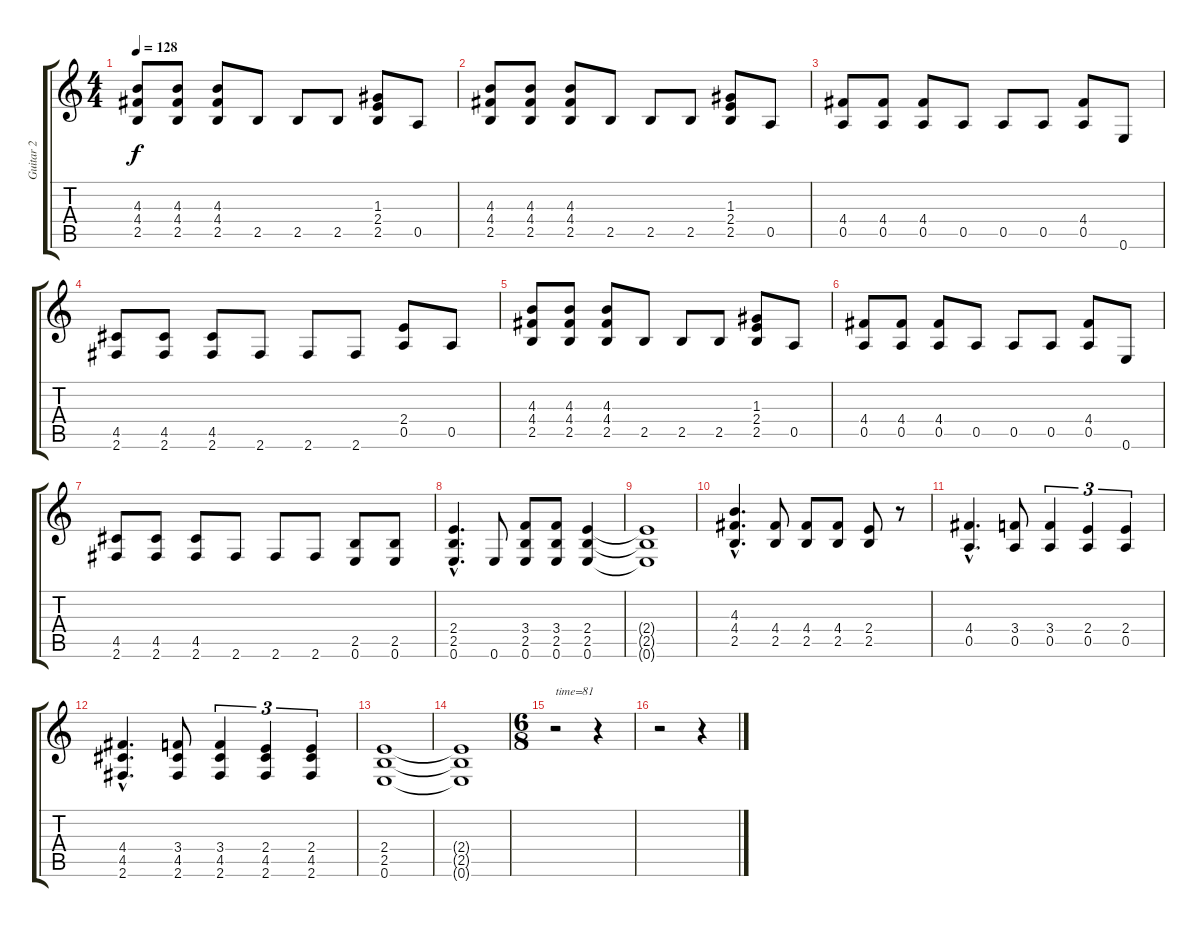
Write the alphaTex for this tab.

\track ("Guitar 2" "Guitar 2") {instrument distortionguitar}
\staff {score tabs}
\tuning (E4 B3 G3 D3 A2 E2) {hide}
\ts (4 4)
\tempo 128
\clef g2
\ks c
(4.3 4.4 2.5).8{dy f} (4.3 4.4 2.5).8 (4.3 4.4 2.5).8 2.5.8 2.5.8 2.5.8 (1.3 2.4 2.5).8 0.5.8 |
(4.3 4.4 2.5).8 (4.3 4.4 2.5).8 (4.3 4.4 2.5).8 2.5.8 2.5.8 2.5.8 (1.3 2.4 2.5).8 0.5.8 |
(4.4 0.5).8 (4.4 0.5).8 (4.4 0.5).8 0.5.8 0.5.8 0.5.8 (4.4 0.5).8 0.6.8 |
(4.5 2.6).8 (4.5 2.6).8 (4.5 2.6).8 2.6.8 2.6.8 2.6.8 (2.4 0.5).8 0.5.8 |
(4.3 4.4 2.5).8 (4.3 4.4 2.5).8 (4.3 4.4 2.5).8 2.5.8 2.5.8 2.5.8 (1.3 2.4 2.5).8 0.5.8 |
(4.4 0.5).8 (4.4 0.5).8 (4.4 0.5).8 0.5.8 0.5.8 0.5.8 (4.4 0.5).8 0.6.8 |
(4.5 2.6).8 (4.5 2.6).8 (4.5 2.6).8 2.6.8 2.6.8 2.6.8 (2.5 0.6).8 (2.5 0.6).8 |
(2.4{hac} 2.5{hac} 0.6{hac}).4{d} 0.6.8 (3.4 2.5 0.6).8 (3.4 2.5 0.6).8 (2.4 2.5 0.6).4 |
(2.4{t} 2.5{t} 0.6{t}).1 |
(4.3{hac} 4.4{hac} 2.5{hac}).4{d} (4.4 2.5).8 (4.4 2.5).8 (4.4 2.5).8 (2.4 2.5).8 r.8 |
(4.4{hac} 0.5{hac}).4{d} (3.4 0.5).8 (3.4 0.5).4{tu (3 2)} (2.4 0.5).4{tu (3 2)} (2.4 0.5).4{tu (3 2)} |
(4.4{hac} 4.5{hac} 2.6{hac}).4{d} (3.4 4.5 2.6).8 (3.4 4.5 2.6).4{tu (3 2)} (2.4 4.5 2.6).4{tu (3 2)} (2.4 4.5 2.6).4{tu (3 2)} |
(2.4 2.5 0.6).1 |
(2.4{t} 2.5{t} 0.6{t}).1 |
\ts (6 8)
r.2{txt "time=81"} r.4 |
r.2 r.4
